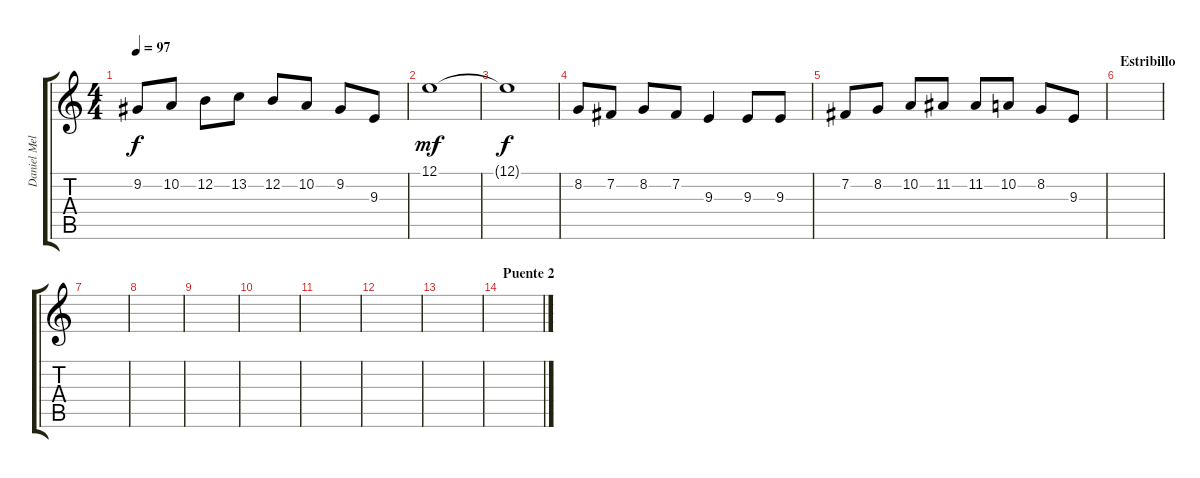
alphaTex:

\track ("Daniel Melero" "Daniel Mel") {instrument stringensemble1}
\staff {score tabs}
\tuning (E4 B3 G3 D3 A2 E2) {hide}
\ts (4 4)
\tempo 97
\clef g2
\ks c
9.2.8{dy f} 10.2.8 12.2.8 13.2.8 12.2.8 10.2.8 9.2.8 9.3.8 |
12.1.1{dy mf} |
12.1{t}.1{dy f} |
8.2.8 7.2.8 8.2.8 7.2.8 9.3.4 9.3.8 9.3.8 |
7.2.8 8.2.8 10.2.8 11.2.8 11.2.8 10.2.8 8.2.8 9.3.8 |
\section ("" "Estribillo")
|
|
|
|
|
|
|
|
\section ("" "Puente 2")
